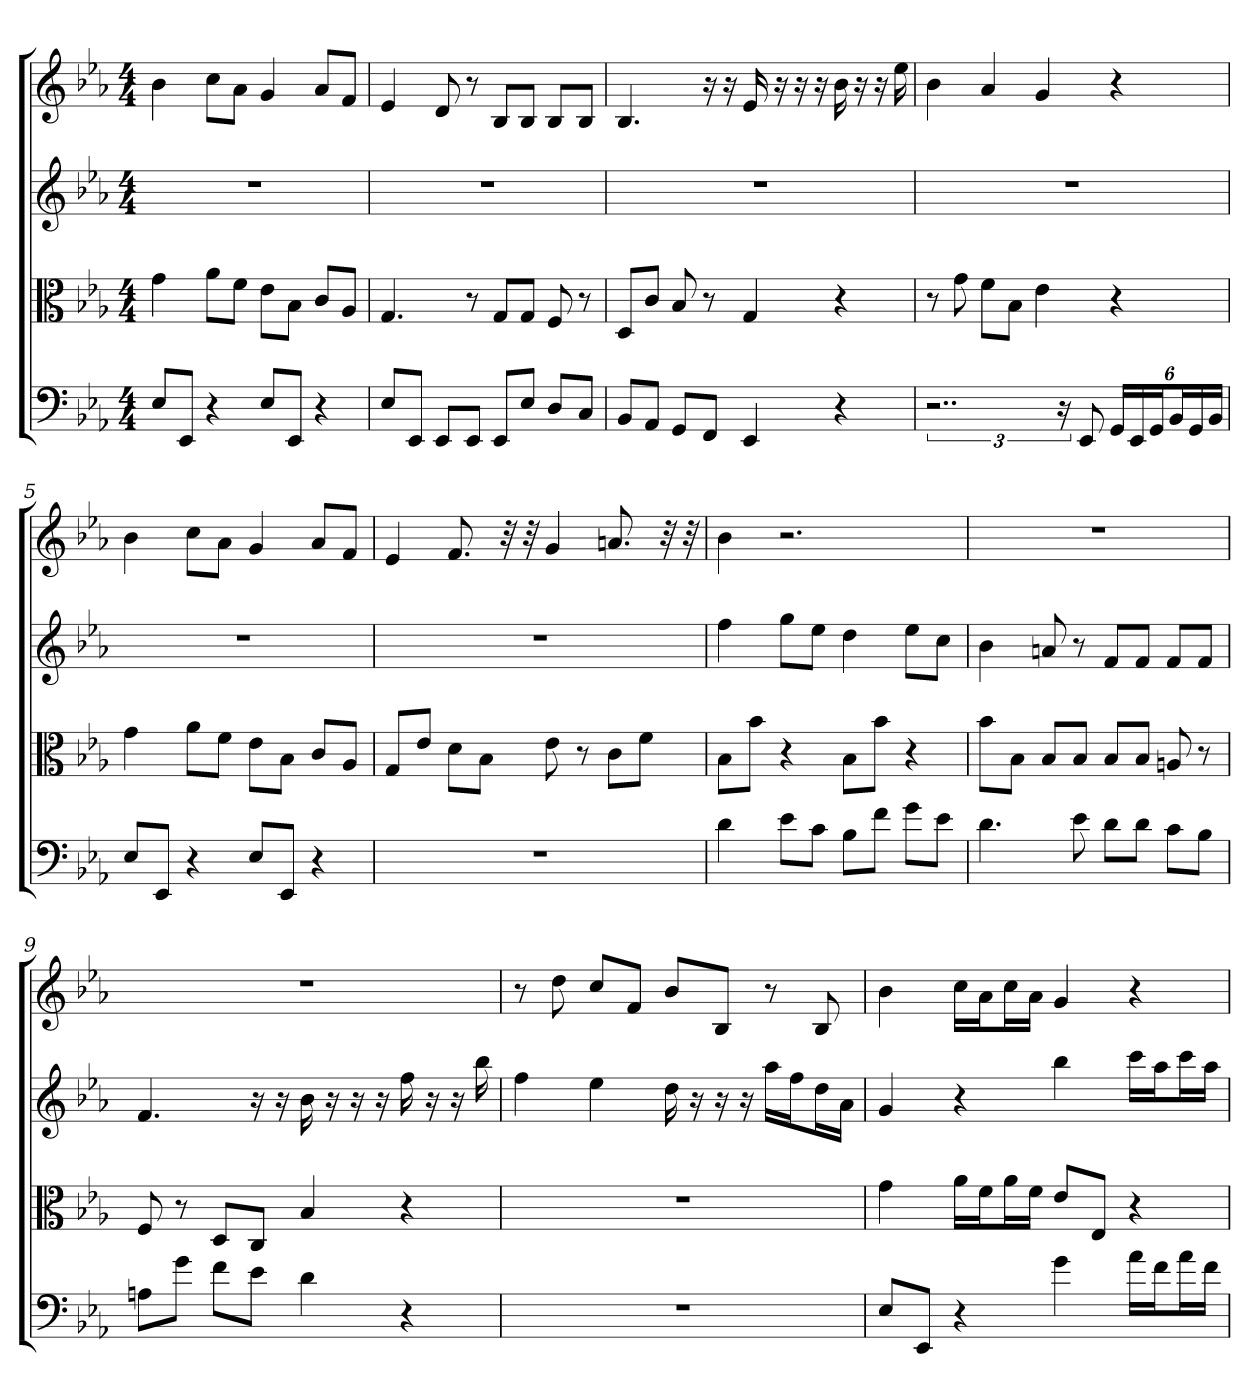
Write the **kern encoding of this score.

**kern	**kern	**kern	**kern
*part4	*part3	*part2	*part1
*staff4	*staff3	*staff2	*staff1
*clefF4	*clefC3	*clefG2	*clefG2
*k[b-e-a-]	*k[b-e-a-]	*k[b-e-a-]	*k[b-e-a-]
*E-:	*E-:	*E-:	*E-:
*M4/4	*M4/4	*M4/4	*M4/4
=	=	=	=
8E-/L	4g	1r	4b-
8EE-/J	.	.	.
4r	8a-\L	.	8cc\L
.	8f\J	.	8a-\J
8E-/L	8e-\L	.	4g
8EE-/J	8B-\J	.	.
4r	8c/L	.	8a-/L
.	8A-/J	.	8f/J
=2	=2	=2	=2
8E-/L	4.G	1r	4e-
8EE-/J	.	.	.
8EE-/L	.	.	8d
8EE-/J	8r	.	8r
8EE-/L	8G/L	.	8B-/L
8E-/J	8G/J	.	8B-/J
8D/L	8F	.	8B-/L
8C/J	8r	.	8B-/J
=3	=3	=3	=3
8BB-/L	8D/L	1r	4.B-
8AA-/J	8c/J	.	.
8GG/L	8B-	.	.
8FF/J	8r	.	16r
.	.	.	16r
4EE-	4G	.	16e-
.	.	.	16r
.	.	.	16r
.	.	.	16r
4r	4r	.	16b-
.	.	.	16r
.	.	.	16r
.	.	.	16ee-
=4	=4	=4	=4
3..r	8r	1r	4b-
.	8g	.	.
.	8f\L	.	4a-
.	8B-\J	.	.
.	4e-	.	4g
24r	.	.	.
8EE-	.	.	.
24GG/LL	4r	.	4r
24EE-/	.	.	.
24GG/J	.	.	.
24BB-/L	.	.	.
24GG/	.	.	.
24BB-/JJ	.	.	.
=5	=5	=5	=5
8E-/L	4g	1r	4b-
8EE-/J	.	.	.
4r	8a-\L	.	8cc\L
.	8f\J	.	8a-\J
8E-/L	8e-\L	.	4g
8EE-/J	8B-\J	.	.
4r	8c/L	.	8a-/L
.	8A-/J	.	8f/J
=6	=6	=6	=6
1r	8G/L	1r	4e-
.	8e-/J	.	.
.	8d\L	.	8.f
.	8B-\J	.	.
.	.	.	32r
.	.	.	32r
.	8e-	.	4g
.	8r	.	.
.	8c\L	.	8.an
.	8f\J	.	.
.	.	.	32r
.	.	.	32r
=7	=7	=7	=7
4d	8B-\L	4ff	4b-
.	8b-\J	.	.
8e-\L	4r	8gg\L	2.r
8c\J	.	8ee-\J	.
8B-\L	8B-\L	4dd	.
8f\J	8b-\J	.	.
8g\L	4r	8ee-\L	.
8e-\J	.	8cc\J	.
=8	=8	=8	=8
4.d	8b-\L	4b-	1r
.	8B-\J	.	.
.	8B-/L	8an	.
8e-	8B-/J	8r	.
8d\L	8B-/L	8f/L	.
8d\J	8B-/J	8f/J	.
8c\L	8An	8f/L	.
8B-\J	8r	8f/J	.
=9	=9	=9	=9
8An\L	8F	4.f	1r
8g\J	8r	.	.
8f\L	8D/L	.	.
8e-\J	8C/J	16r	.
.	.	16r	.
4d	4B-	16b-	.
.	.	16r	.
.	.	16r	.
.	.	16r	.
4r	4r	16ff	.
.	.	16r	.
.	.	16r	.
.	.	16bb-	.
=10	=10	=10	=10
1r	1r	4ff	8r
.	.	.	8dd
.	.	4ee-	8cc/L
.	.	.	8f/J
.	.	16dd	8b-/L
.	.	16r	.
.	.	16r	8B-/J
.	.	16r	.
.	.	16aa-\LL	8r
.	.	16ff\J	.
.	.	16dd\L	8B-
.	.	16a-\JJ	.
=11	=11	=11	=11
8E-/L	4g	4g	4b-
8EE-/J	.	.	.
4r	16a-\LL	4r	16cc\LL
.	16f\J	.	16a-\J
.	16a-\L	.	16cc\L
.	16f\JJ	.	16a-\JJ
4g	8e-/L	4bb-	4g
.	8E-/J	.	.
16a-\LL	4r	16ccc\LL	4r
16f\J	.	16aa-\J	.
16a-\L	.	16ccc\L	.
16f\JJ	.	16aa-\JJ	.
=	=	=	=
*-	*-	*-	*-
